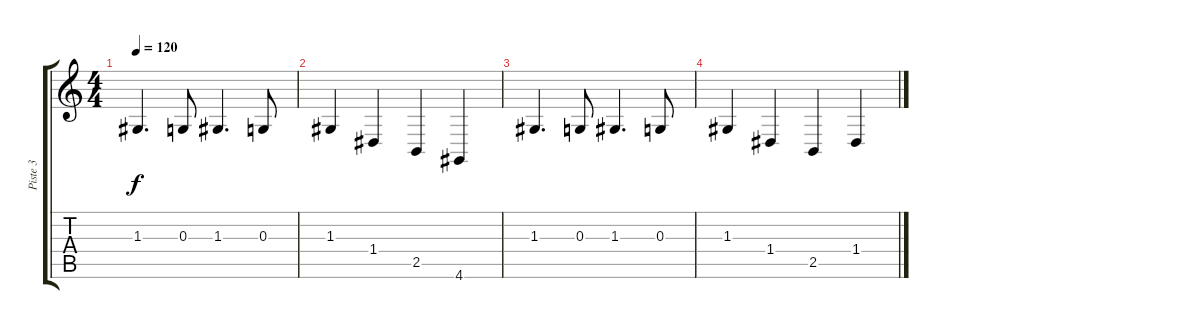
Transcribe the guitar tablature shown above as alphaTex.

\track ("Piste 3" "Piste 3") {instrument fx8scifi}
\staff {score tabs}
\tuning (E4 B3 G3 D3 A2 E2) {hide}
\ts (4 4)
\tempo 120
\clef g2
\ks c
1.3.4{d dy f} 0.3.8 1.3.4{d} 0.3.8 |
1.3.4 1.4.4 2.5.4 4.6.4 |
1.3.4{d} 0.3.8 1.3.4{d} 0.3.8 |
1.3.4 1.4.4 2.5.4 1.4.4
